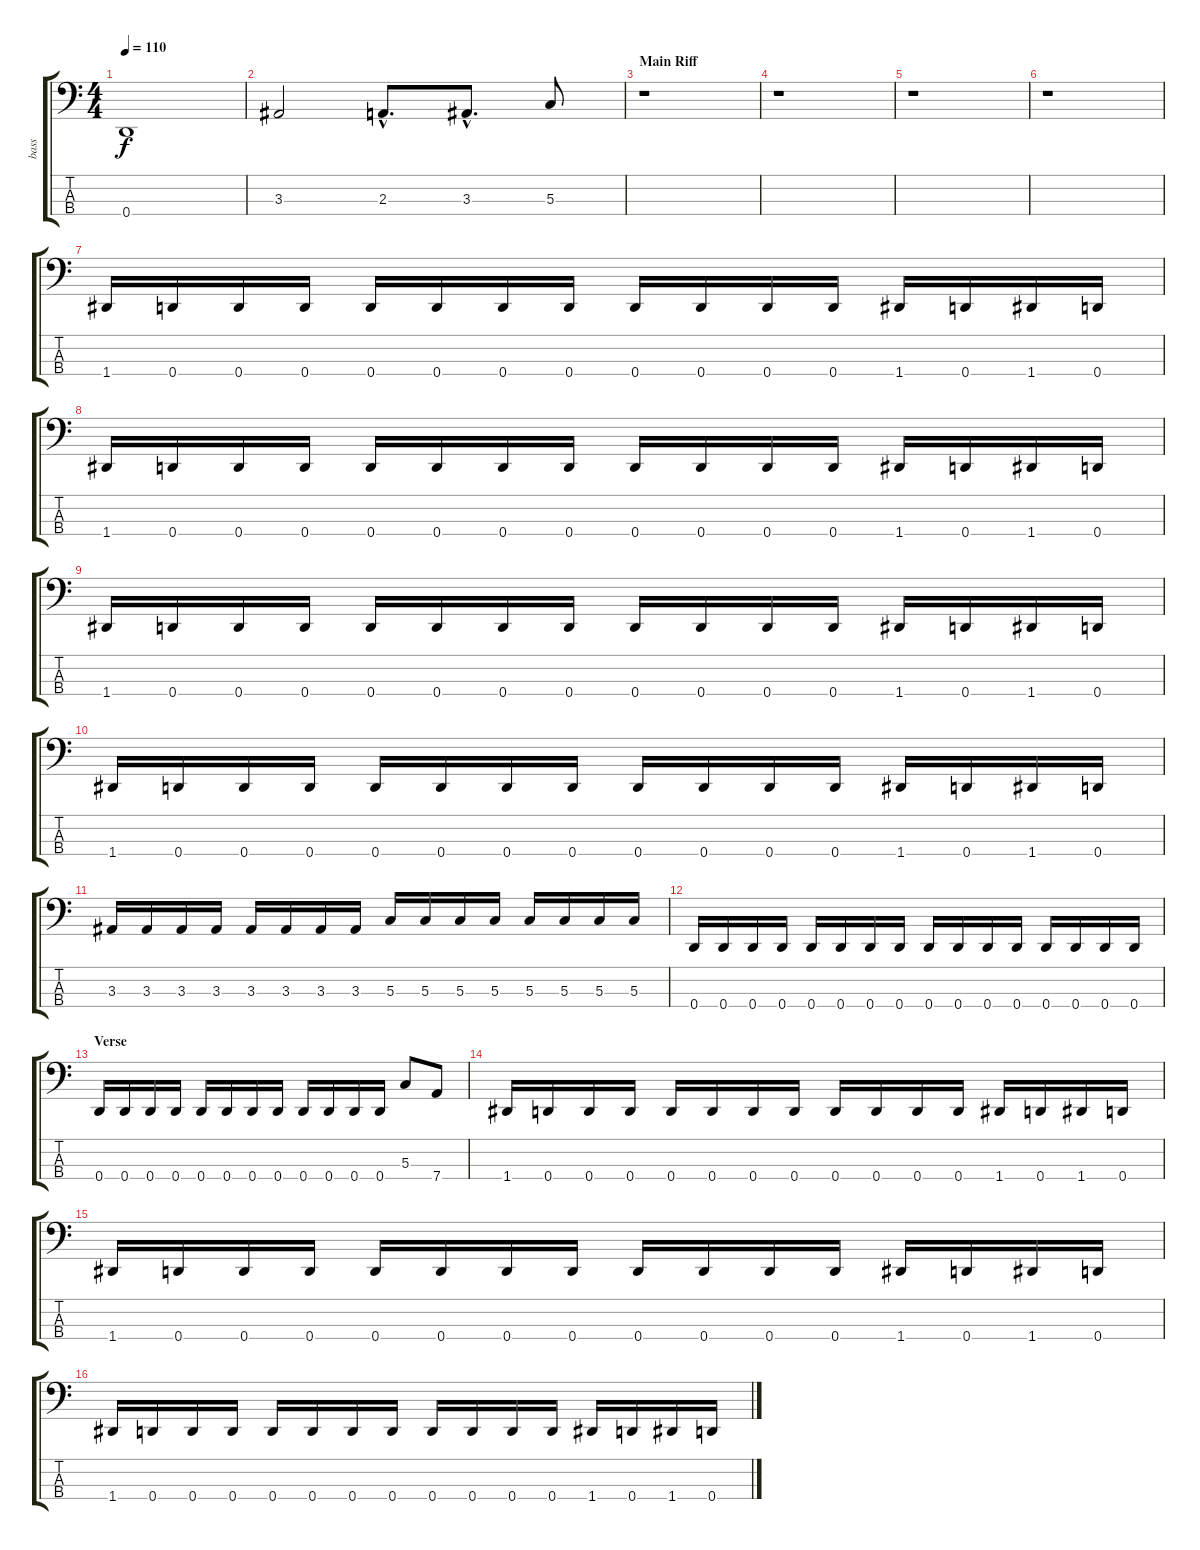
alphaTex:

\track ("bass" "bass") {instrument electricbasspick}
\staff {score tabs}
\tuning (F2 C2 G1 D1) {hide}
\ts (4 4)
\tempo 110
\clef f4
\ks c
0.4{t}.1{dy f} |
3.3.2 2.3{hac}.8{d} 3.3{hac}.8{d} 5.3.8 |
\section ("" "Main Riff")
r.1 |
r.1 |
r.1 |
r.1 |
1.4.16 0.4.16 0.4.16 0.4.16 0.4.16 0.4.16 0.4.16 0.4.16 0.4.16 0.4.16 0.4.16 0.4.16 1.4.16 0.4.16 1.4.16 0.4.16 |
1.4.16 0.4.16 0.4.16 0.4.16 0.4.16 0.4.16 0.4.16 0.4.16 0.4.16 0.4.16 0.4.16 0.4.16 1.4.16 0.4.16 1.4.16 0.4.16 |
1.4.16 0.4.16 0.4.16 0.4.16 0.4.16 0.4.16 0.4.16 0.4.16 0.4.16 0.4.16 0.4.16 0.4.16 1.4.16 0.4.16 1.4.16 0.4.16 |
1.4.16 0.4.16 0.4.16 0.4.16 0.4.16 0.4.16 0.4.16 0.4.16 0.4.16 0.4.16 0.4.16 0.4.16 1.4.16 0.4.16 1.4.16 0.4.16 |
3.3.16 3.3.16 3.3.16 3.3.16 3.3.16 3.3.16 3.3.16 3.3.16 5.3.16 5.3.16 5.3.16 5.3.16 5.3.16 5.3.16 5.3.16 5.3.16 |
0.4.16 0.4.16 0.4.16 0.4.16 0.4.16 0.4.16 0.4.16 0.4.16 0.4.16 0.4.16 0.4.16 0.4.16 0.4.16 0.4.16 0.4.16 0.4.16 |
\section ("" "Verse")
0.4.16 0.4.16 0.4.16 0.4.16 0.4.16 0.4.16 0.4.16 0.4.16 0.4.16 0.4.16 0.4.16 0.4.16 5.3.8 7.4.8 |
1.4.16 0.4.16 0.4.16 0.4.16 0.4.16 0.4.16 0.4.16 0.4.16 0.4.16 0.4.16 0.4.16 0.4.16 1.4.16 0.4.16 1.4.16 0.4.16 |
1.4.16 0.4.16 0.4.16 0.4.16 0.4.16 0.4.16 0.4.16 0.4.16 0.4.16 0.4.16 0.4.16 0.4.16 1.4.16 0.4.16 1.4.16 0.4.16 |
1.4.16 0.4.16 0.4.16 0.4.16 0.4.16 0.4.16 0.4.16 0.4.16 0.4.16 0.4.16 0.4.16 0.4.16 1.4.16 0.4.16 1.4.16 0.4.16
